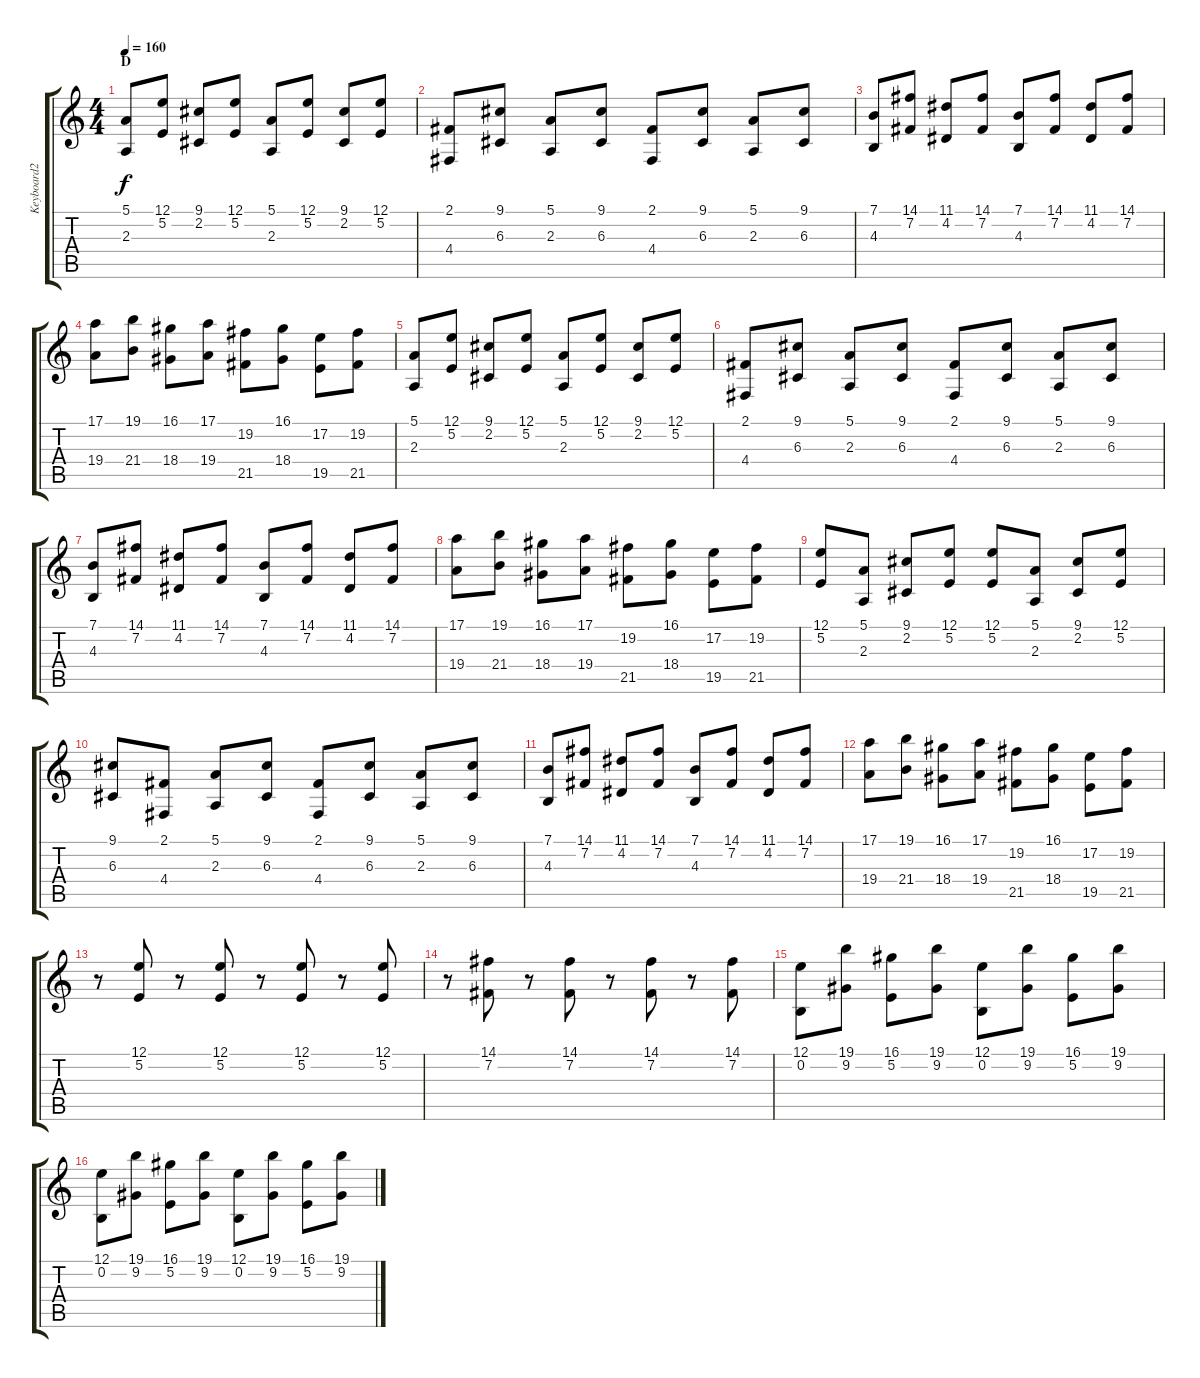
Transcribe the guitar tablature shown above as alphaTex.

\track ("Keyboard2" "Keyboard2") {instrument stringensemble1}
\staff {score tabs}
\tuning (E4 B3 G3 D3 A2 E2) {hide}
\ts (4 4)
\section ("" "D")
\tempo 160
\clef g2
\ks c
(5.1 2.3).8{dy f} (12.1 5.2).8 (9.1 2.2).8 (12.1 5.2).8 (5.1 2.3).8 (12.1 5.2).8 (9.1 2.2).8 (12.1 5.2).8 |
(2.1 4.4).8 (9.1 6.3).8 (5.1 2.3).8 (9.1 6.3).8 (2.1 4.4).8 (9.1 6.3).8 (5.1 2.3).8 (9.1 6.3).8 |
(7.1 4.3).8 (14.1 7.2).8 (11.1 4.2).8 (14.1 7.2).8 (7.1 4.3).8 (14.1 7.2).8 (11.1 4.2).8 (14.1 7.2).8 |
(17.1 19.4).8 (19.1 21.4).8 (16.1 18.4).8 (17.1 19.4).8 (19.2 21.5).8 (16.1 18.4).8 (17.2 19.5).8 (19.2 21.5).8 |
(5.1 2.3).8 (12.1 5.2).8 (9.1 2.2).8 (12.1 5.2).8 (5.1 2.3).8 (12.1 5.2).8 (9.1 2.2).8 (12.1 5.2).8 |
(2.1 4.4).8 (9.1 6.3).8 (5.1 2.3).8 (9.1 6.3).8 (2.1 4.4).8 (9.1 6.3).8 (5.1 2.3).8 (9.1 6.3).8 |
(7.1 4.3).8 (14.1 7.2).8 (11.1 4.2).8 (14.1 7.2).8 (7.1 4.3).8 (14.1 7.2).8 (11.1 4.2).8 (14.1 7.2).8 |
(17.1 19.4).8 (19.1 21.4).8 (16.1 18.4).8 (17.1 19.4).8 (19.2 21.5).8 (16.1 18.4).8 (17.2 19.5).8 (19.2 21.5).8 |
(12.1 5.2).8 (5.1 2.3).8 (9.1 2.2).8 (12.1 5.2).8 (12.1 5.2).8 (5.1 2.3).8 (9.1 2.2).8 (12.1 5.2).8 |
(9.1 6.3).8 (2.1 4.4).8 (5.1 2.3).8 (9.1 6.3).8 (2.1 4.4).8 (9.1 6.3).8 (5.1 2.3).8 (9.1 6.3).8 |
(7.1 4.3).8 (14.1 7.2).8 (11.1 4.2).8 (14.1 7.2).8 (7.1 4.3).8 (14.1 7.2).8 (11.1 4.2).8 (14.1 7.2).8 |
(17.1 19.4).8 (19.1 21.4).8 (16.1 18.4).8 (17.1 19.4).8 (19.2 21.5).8 (16.1 18.4).8 (17.2 19.5).8 (19.2 21.5).8 |
r.8 (12.1 5.2).8 r.8 (12.1 5.2).8 r.8 (12.1 5.2).8 r.8 (12.1 5.2).8 |
r.8 (14.1 7.2).8 r.8 (14.1 7.2).8 r.8 (14.1 7.2).8 r.8 (14.1 7.2).8 |
(12.1 0.2).8 (19.1 9.2).8 (16.1 5.2).8 (19.1 9.2).8 (12.1 0.2).8 (19.1 9.2).8 (16.1 5.2).8 (19.1 9.2).8 |
(12.1 0.2).8 (19.1 9.2).8 (16.1 5.2).8 (19.1 9.2).8 (12.1 0.2).8 (19.1 9.2).8 (16.1 5.2).8 (19.1 9.2).8
